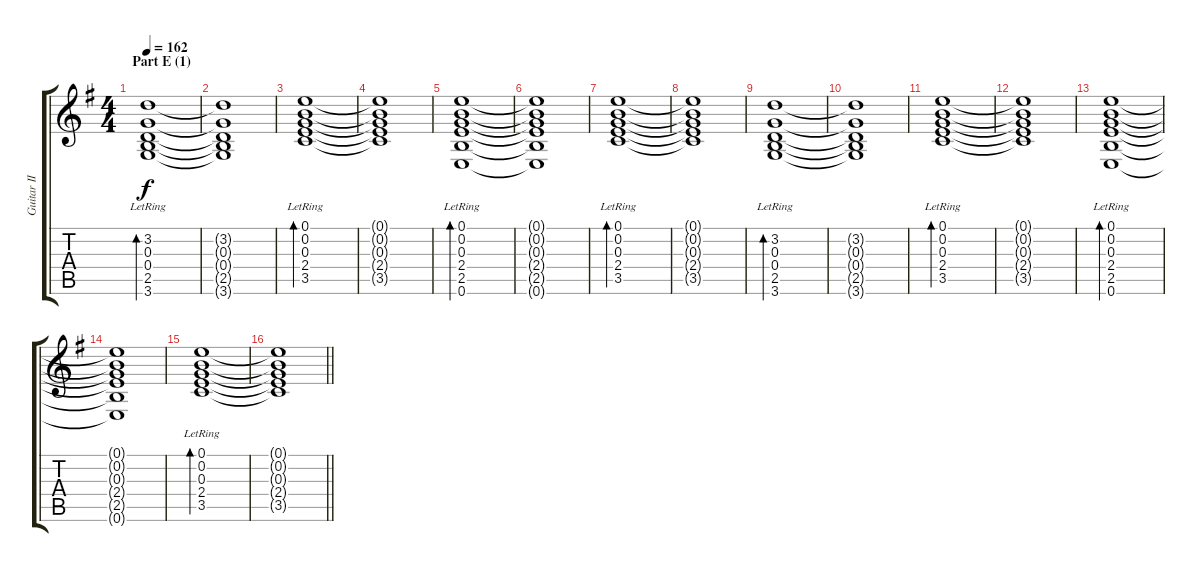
\track ("Guitar II (Inoran)" "Guitar II ") {instrument electricguitarclean}
\staff {score tabs}
\tuning (E4 B3 G3 D3 A2 E2) {hide}
\ts (4 4)
\section ("" "Part E (1)")
\tempo 162
\clef g2
\ks g
(3.2{lr} 0.3{lr} 0.4{lr} 2.5{lr} 3.6{lr}).1{bd 120 dy f} |
(3.2{t} 0.3{t} 0.4{t} 2.5{t} 3.6{t}).1 |
(0.1{lr} 0.2{lr} 0.3{lr} 2.4{lr} 3.5{lr}).1{bd 120} |
(0.1{t} 0.2{t} 0.3{t} 2.4{t} 3.5{t}).1 |
(0.1{lr} 0.2{lr} 0.3{lr} 2.4{lr} 2.5{lr} 0.6{lr}).1{bd 120} |
(0.1{t} 0.2{t} 0.3{t} 2.4{t} 2.5{t} 0.6{t}).1 |
(0.1{lr} 0.2{lr} 0.3{lr} 2.4{lr} 3.5{lr}).1{bd 120} |
(0.1{t} 0.2{t} 0.3{t} 2.4{t} 3.5{t}).1 |
(3.2{lr} 0.3{lr} 0.4{lr} 2.5{lr} 3.6{lr}).1{bd 120} |
(3.2{t} 0.3{t} 0.4{t} 2.5{t} 3.6{t}).1 |
(0.1{lr} 0.2{lr} 0.3{lr} 2.4{lr} 3.5{lr}).1{bd 120} |
(0.1{t} 0.2{t} 0.3{t} 2.4{t} 3.5{t}).1 |
(0.1{lr} 0.2{lr} 0.3{lr} 2.4{lr} 2.5{lr} 0.6{lr}).1{bd 120} |
(0.1{t} 0.2{t} 0.3{t} 2.4{t} 2.5{t} 0.6{t}).1 |
(0.1{lr} 0.2{lr} 0.3{lr} 2.4{lr} 3.5{lr}).1{bd 120} |
\barLineRight lightlight
(0.1{t} 0.2{t} 0.3{t} 2.4{t} 3.5{t}).1
